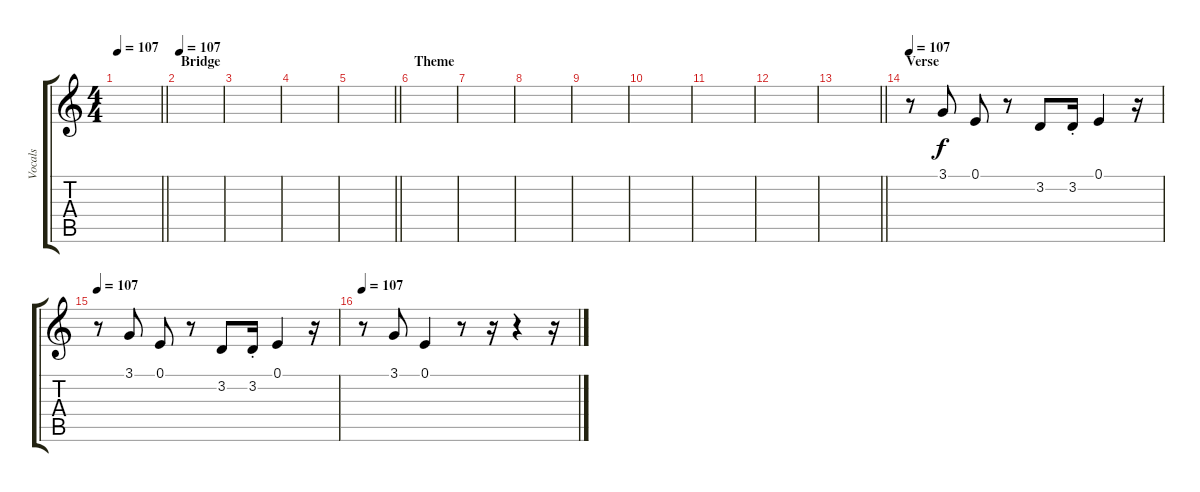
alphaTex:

\track ("Vocals" "Vocals") {instrument tenorsax}
\staff {score tabs}
\tuning (E4 B3 G3 D3 A2 E2) {hide}
\ts (4 4)
\tempo 107
\clef g2
\barLineRight lightlight
\ks c
|
\section ("" "Bridge")
\tempo 107
|
|
|
\barLineRight lightlight
|
\section ("" "Theme")
|
|
|
|
|
|
|
\barLineRight lightlight
|
\section ("" "Verse")
\tempo 107
r.8 3.1.8 0.1.8 r.8 3.2.8 3.2{st}.16 0.1.4 r.16 |
\tempo 107
r.8 3.1.8 0.1.8 r.8 3.2.8 3.2{st}.16 0.1.4 r.16 |
\tempo 107
r.8 3.1.8 0.1.4 r.8 r.16 r.4 r.16
